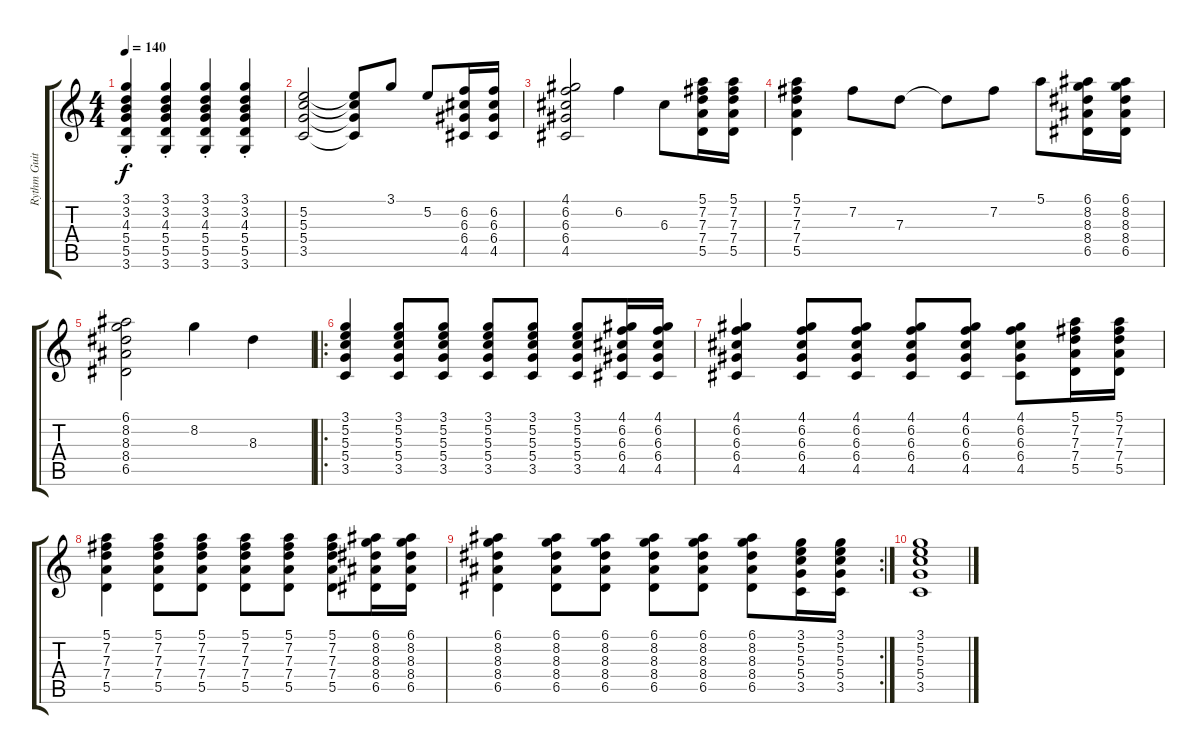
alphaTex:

\track ("Rythm Guitar 2" "Rythm Guit") {instrument distortionguitar}
\staff {score tabs}
\tuning (E4 B3 G3 D3 A2 E2) {hide}
\ts (4 4)
\tempo 140
\clef g2
\ks c
(3.1 3.2 4.3 5.4{st} 5.5 3.6{st}).4{dy f} (3.1 3.2 4.3 5.4 5.5 3.6{st}).4 (3.1 3.2 4.3 5.4 5.5 3.6{st}).4 (3.1 3.2 4.3 5.4 5.5 3.6{st}).4 |
(5.2 5.3 5.4 3.5).2 (5.2{t} 5.3{t} 5.4{t} 3.5{t}).8 3.1.8 5.2.8 (6.2 6.3 6.4 4.5).16 (6.2 6.3 6.4 4.5).16 |
(4.1 6.2 6.3 6.4 4.5).2 6.2.4 6.3.8 (5.1 7.2 7.3 7.4 5.5).16 (5.1 7.2 7.3 7.4 5.5).16 |
(5.1 7.2 7.3 7.4 5.5).4 7.2.8 7.3.8 7.3{t}.8 7.2.8 5.1.8 (6.1 8.2 8.3 8.4 6.5).16 (6.1 8.2 8.3 8.4 6.5).16 |
(6.1 8.2 8.3 8.4 6.5).2 8.2.4 8.3.4 |
\ro
(3.1 5.2 5.3 5.4 3.5).4 (3.1 5.2 5.3 5.4 3.5).8 (3.1 5.2 5.3 5.4 3.5).8 (3.1 5.2 5.3 5.4 3.5).8 (3.1 5.2 5.3 5.4 3.5).8 (3.1 5.2 5.3 5.4 3.5).8 (4.1 6.2 6.3 6.4 4.5).16 (4.1 6.2 6.3 6.4 4.5).16 |
(4.1 6.2 6.3 6.4 4.5).4 (4.1 6.2 6.3 6.4 4.5).8 (4.1 6.2 6.3 6.4 4.5).8 (4.1 6.2 6.3 6.4 4.5).8 (4.1 6.2 6.3 6.4 4.5).8 (4.1 6.2 6.3 6.4 4.5).8 (5.1 7.2 7.3 7.4 5.5).16 (5.1 7.2 7.3 7.4 5.5).16 |
(5.1 7.2 7.3 7.4 5.5).4 (5.1 7.2 7.3 7.4 5.5).8 (5.1 7.2 7.3 7.4 5.5).8 (5.1 7.2 7.3 7.4 5.5).8 (5.1 7.2 7.3 7.4 5.5).8 (5.1 7.2 7.3 7.4 5.5).8 (6.1 8.2 8.3 8.4 6.5).16 (6.1 8.2 8.3 8.4 6.5).16 |
\rc 2
(6.1 8.2 8.3 8.4 6.5).4 (6.1 8.2 8.3 8.4 6.5).8 (6.1 8.2 8.3 8.4 6.5).8 (6.1 8.2 8.3 8.4 6.5).8 (6.1 8.2 8.3 8.4 6.5).8 (6.1 8.2 8.3 8.4 6.5).8 (3.1 5.2 5.3 5.4 3.5).16 (3.1 5.2 5.3 5.4 3.5).16 |
(3.1 5.2 5.3 5.4 3.5).1
